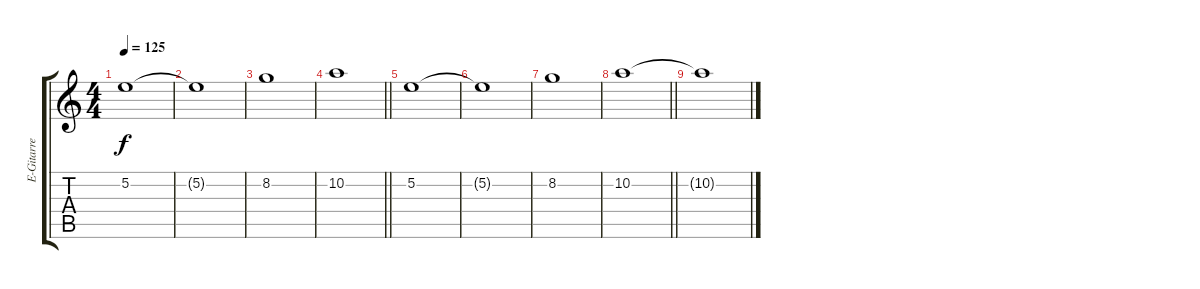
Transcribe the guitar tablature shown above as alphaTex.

\track ("E-Gitarre - Raoul" "E-Gitarre ") {instrument overdrivenguitar}
\staff {score tabs}
\tuning (E4 B3 G3 D3 A2 E2) {hide}
\ts (4 4)
\tempo 125
\clef g2
\ks c
5.2.1{dy f} |
5.2{t}.1 |
8.2.1 |
\barLineRight lightlight
10.2.1 |
5.2.1 |
5.2{t}.1 |
8.2.1 |
\barLineRight lightlight
10.2.1 |
10.2{t}.1
